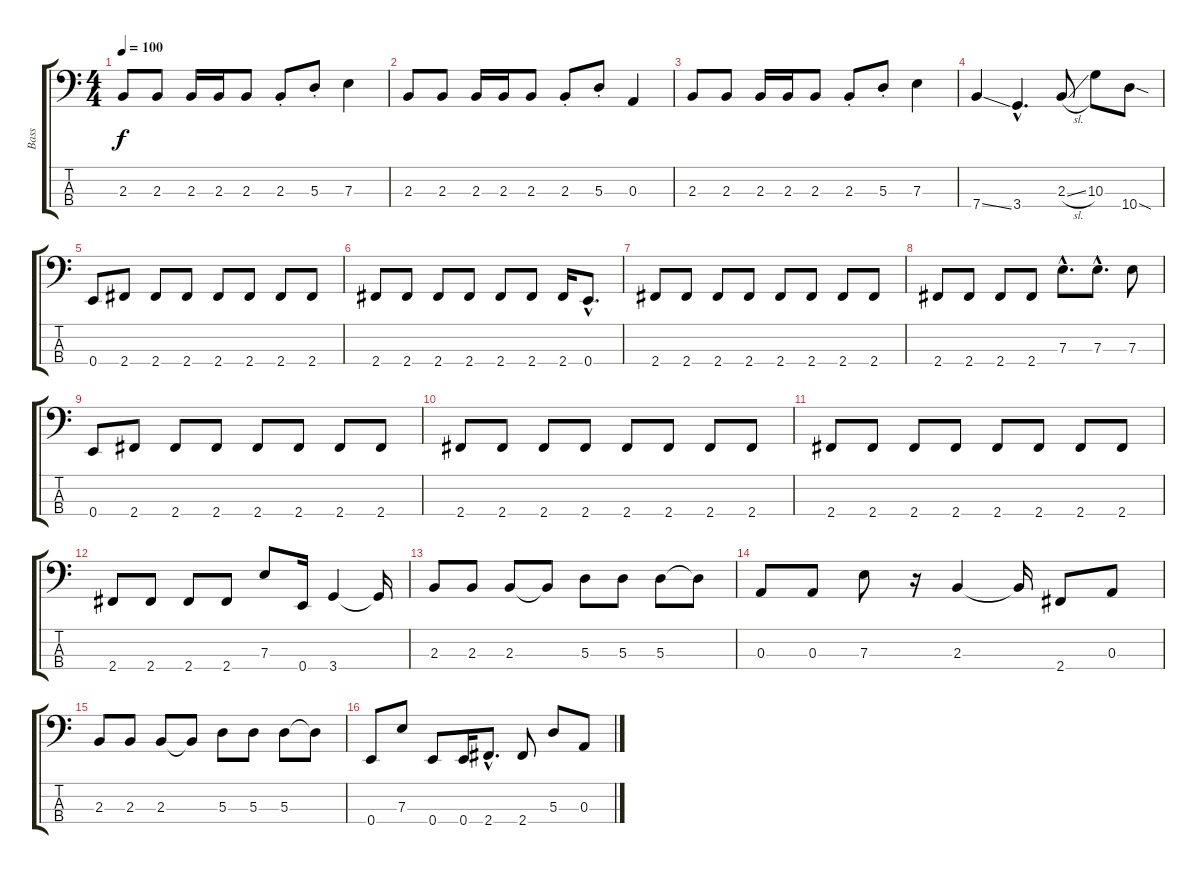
\track ("Bass" "Bass") {instrument electricbassfinger}
\staff {score tabs}
\tuning (G2 D2 A1 E1) {hide}
\ts (4 4)
\tempo 100
\clef f4
\ks c
2.3.8{dy f} 2.3.8 2.3.16 2.3.16 2.3.8 2.3{st}.8 5.3{st}.8 7.3.4 |
2.3.8 2.3.8 2.3.16 2.3.16 2.3.8 2.3{st}.8 5.3{st}.8 0.3.4 |
2.3.8 2.3.8 2.3.16 2.3.16 2.3.8 2.3{st}.8 5.3{st}.8 7.3.4 |
7.4{ss}.4 3.4{hac}.4{d} 2.3{sl}.8 10.3.8 10.4{sod}.8 |
0.4.8 2.4.8 2.4.8 2.4.8 2.4.8 2.4.8 2.4.8 2.4.8 |
2.4.8 2.4.8 2.4.8 2.4.8 2.4.8 2.4.8 2.4.16 0.4{hac}.8{d} |
2.4.8 2.4.8 2.4.8 2.4.8 2.4.8 2.4.8 2.4.8 2.4.8 |
2.4.8 2.4.8 2.4.8 2.4.8 7.3{hac}.8{d} 7.3{hac}.8{d} 7.3.8 |
0.4.8 2.4.8 2.4.8 2.4.8 2.4.8 2.4.8 2.4.8 2.4.8 |
2.4.8 2.4.8 2.4.8 2.4.8 2.4.8 2.4.8 2.4.8 2.4.8 |
2.4.8 2.4.8 2.4.8 2.4.8 2.4.8 2.4.8 2.4.8 2.4.8 |
2.4.8 2.4.8 2.4.8 2.4.8 7.3.8 0.4.16 3.4.4 3.4{t}.16 |
2.3.8 2.3.8 2.3.8 2.3{t}.8 5.3.8 5.3.8 5.3.8 5.3{t}.8 |
0.3.8 0.3.8 7.3.8 r.16 2.3.4 2.3{t}.16 2.4.8 0.3.8 |
2.3.8 2.3.8 2.3.8 2.3{t}.8 5.3.8 5.3.8 5.3.8 5.3{t}.8 |
0.4.8 7.3.8 0.4.8 0.4.16 2.4{hac}.8{d} 2.4.8 5.3.8 0.3.8
